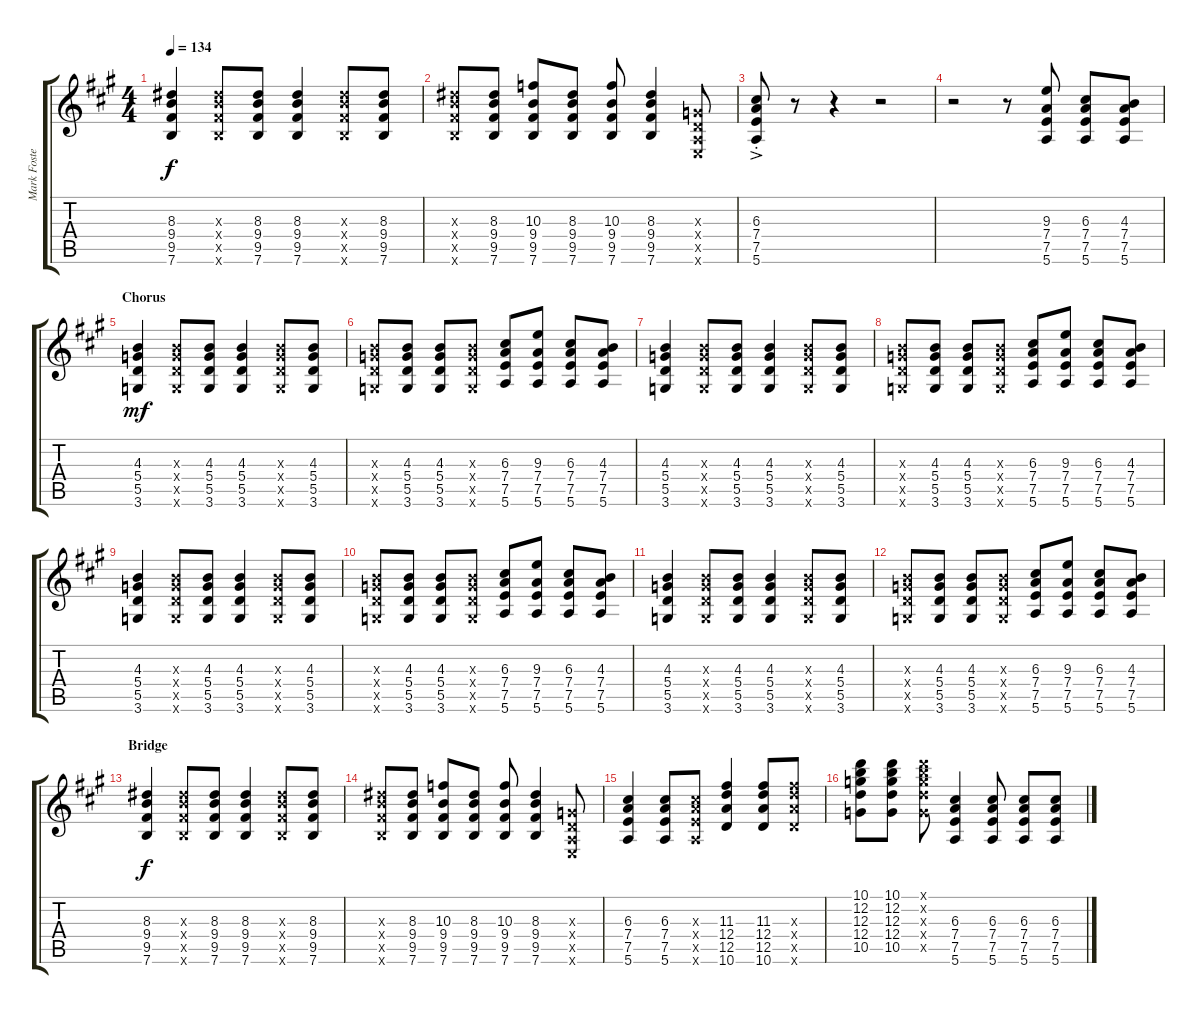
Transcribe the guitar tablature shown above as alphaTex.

\track ("Mark Foster Acoustic Guitar" "Mark Foste") {instrument acousticguitarsteel}
\staff {score tabs}
\tuning (E4 B3 G3 D3 A2 E2) {hide}
\ts (4 4)
\tempo 134
\clef g2
\ks a
(8.3 9.4 9.5 7.6).4{dy f} (8.3{x} 9.4{x} 9.5{x} 7.6{x}).8 (8.3 9.4 9.5 7.6).8 (8.3 9.4 9.5 7.6).4 (8.3{x} 9.4{x} 9.5{x} 7.6{x}).8 (8.3 9.4 9.5 7.6).8 |
(8.3{x} 9.4{x} 9.5{x} 7.6{x}).8 (8.3 9.4 9.5 7.6).8 (10.3 9.4 9.5 7.6).8 (8.3 9.4 9.5 7.6).8 (10.3 9.4 9.5 7.6).8 (8.3 9.4 9.5 7.6).4 (0.3{x} 0.4{x} 0.5{x} 0.6{x}).8 |
(6.3{ac st} 7.4{ac st} 7.5{ac st} 5.6{ac st}).8 r.8 r.4 r.2 |
r.2 r.8 (9.3 7.4 7.5 5.6).8 (6.3 7.4 7.5 5.6).8 (4.3 7.4 7.5 5.6).8 |
\section ("" "Chorus")
(4.3 5.4 5.5 3.6).4{dy mf} (4.3{x} 5.4{x} 5.5{x} 3.6{x}).8 (4.3 5.4 5.5 3.6).8 (4.3 5.4 5.5 3.6).4 (4.3{x} 5.4{x} 5.5{x} 3.6{x}).8 (4.3 5.4 5.5 3.6).8 |
(4.3{x} 5.4{x} 5.5{x} 3.6{x}).8 (4.3 5.4 5.5 3.6).8 (4.3 5.4 5.5 3.6).8 (4.3{x} 5.4{x} 5.5{x} 3.6{x}).8 (6.3 7.4 7.5 5.6).8 (9.3 7.4 7.5 5.6).8 (6.3 7.4 7.5 5.6).8 (4.3 7.4 7.5 5.6).8 |
(4.3 5.4 5.5 3.6).4 (4.3{x} 5.4{x} 5.5{x} 3.6{x}).8 (4.3 5.4 5.5 3.6).8 (4.3 5.4 5.5 3.6).4 (4.3{x} 5.4{x} 5.5{x} 3.6{x}).8 (4.3 5.4 5.5 3.6).8 |
(4.3{x} 5.4{x} 5.5{x} 3.6{x}).8 (4.3 5.4 5.5 3.6).8 (4.3 5.4 5.5 3.6).8 (4.3{x} 5.4{x} 5.5{x} 3.6{x}).8 (6.3 7.4 7.5 5.6).8 (9.3 7.4 7.5 5.6).8 (6.3 7.4 7.5 5.6).8 (4.3 7.4 7.5 5.6).8 |
(4.3 5.4 5.5 3.6).4 (4.3{x} 5.4{x} 5.5{x} 3.6{x}).8 (4.3 5.4 5.5 3.6).8 (4.3 5.4 5.5 3.6).4 (4.3{x} 5.4{x} 5.5{x} 3.6{x}).8 (4.3 5.4 5.5 3.6).8 |
(4.3{x} 5.4{x} 5.5{x} 3.6{x}).8 (4.3 5.4 5.5 3.6).8 (4.3 5.4 5.5 3.6).8 (4.3{x} 5.4{x} 5.5{x} 3.6{x}).8 (6.3 7.4 7.5 5.6).8 (9.3 7.4 7.5 5.6).8 (6.3 7.4 7.5 5.6).8 (4.3 7.4 7.5 5.6).8 |
(4.3 5.4 5.5 3.6).4 (4.3{x} 5.4{x} 5.5{x} 3.6{x}).8 (4.3 5.4 5.5 3.6).8 (4.3 5.4 5.5 3.6).4 (4.3{x} 5.4{x} 5.5{x} 3.6{x}).8 (4.3 5.4 5.5 3.6).8 |
(4.3{x} 5.4{x} 5.5{x} 3.6{x}).8 (4.3 5.4 5.5 3.6).8 (4.3 5.4 5.5 3.6).8 (4.3{x} 5.4{x} 5.5{x} 3.6{x}).8 (6.3 7.4 7.5 5.6).8 (9.3 7.4 7.5 5.6).8 (6.3 7.4 7.5 5.6).8 (4.3 7.4 7.5 5.6).8 |
\section ("" "Bridge")
(8.3 9.4 9.5 7.6).4{dy f} (8.3{x} 9.4{x} 9.5{x} 7.6{x}).8 (8.3 9.4 9.5 7.6).8 (8.3 9.4 9.5 7.6).4 (8.3{x} 9.4{x} 9.5{x} 7.6{x}).8 (8.3 9.4 9.5 7.6).8 |
(8.3{x} 9.4{x} 9.5{x} 7.6{x}).8 (8.3 9.4 9.5 7.6).8 (10.3 9.4 9.5 7.6).8 (8.3 9.4 9.5 7.6).8 (10.3 9.4 9.5 7.6).8 (8.3 9.4 9.5 7.6).4 (0.3{x} 0.4{x} 0.5{x} 0.6{x}).8 |
(6.3 7.4 7.5 5.6).4 (6.3 7.4 7.5 5.6).8 (6.3{x} 7.4{x} 7.5{x} 5.6{x}).8 (11.3 12.4 12.5 10.6).4 (11.3 12.4 12.5 10.6).8 (11.3{x} 12.4{x} 12.5{x} 10.6{x}).8 |
(10.1 12.2 12.3 12.4 10.5).8 (10.1 12.2 12.3 12.4 10.5).8 (10.1{x} 12.2{x} 12.3{x} 12.4{x} 10.5{x}).8 (6.3 7.4 7.5 5.6).4 (6.3 7.4 7.5 5.6).8 (6.3 7.4 7.5 5.6).8 (6.3 7.4 7.5 5.6).8
